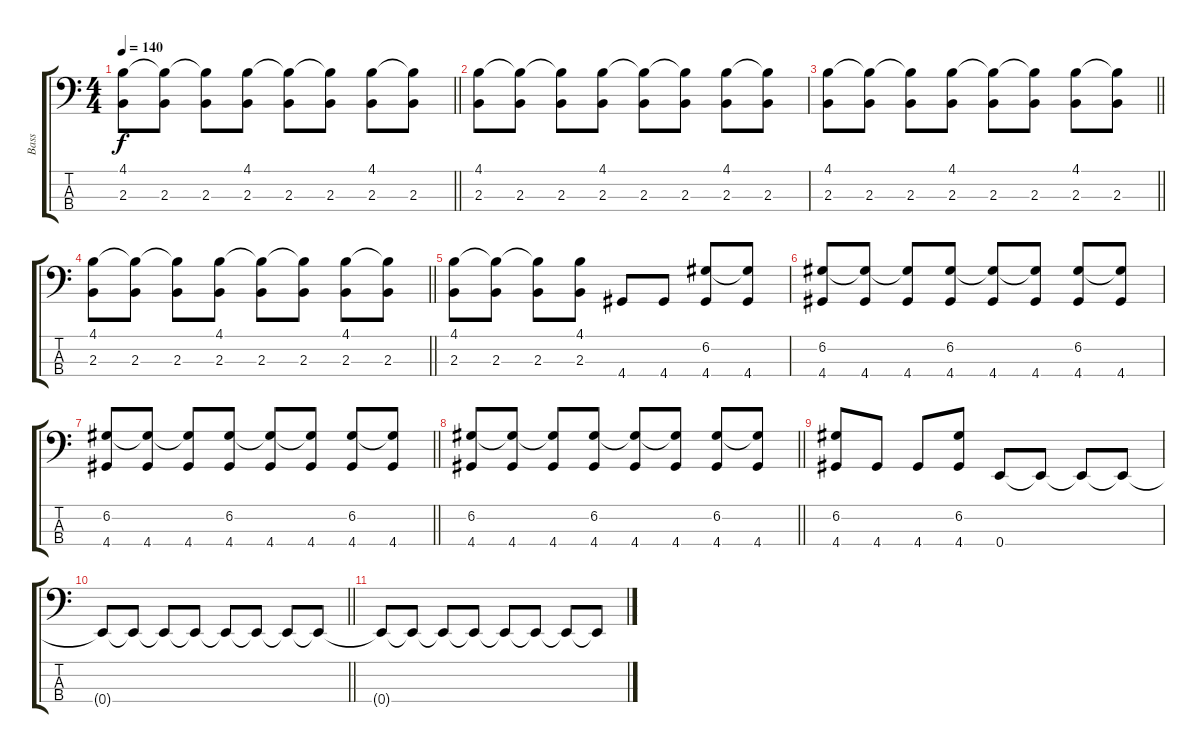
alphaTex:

\track ("Bass" "Bass") {instrument electricbassfinger}
\staff {score tabs}
\tuning (G2 D2 A1 E1) {hide}
\ts (4 4)
\tempo 140
\clef f4
\barLineRight lightlight
\ks c
(4.1 2.3).8{dy f} (4.1{t} 2.3).8 (4.1{t} 2.3).8 (4.1 2.3).8 (4.1{t} 2.3).8 (4.1{t} 2.3).8 (4.1 2.3).8 (4.1{t} 2.3).8 |
(4.1 2.3).8 (4.1{t} 2.3).8 (4.1{t} 2.3).8 (4.1 2.3).8 (4.1{t} 2.3).8 (4.1{t} 2.3).8 (4.1 2.3).8 (4.1{t} 2.3).8 |
\barLineRight lightlight
(4.1 2.3).8 (4.1{t} 2.3).8 (4.1{t} 2.3).8 (4.1 2.3).8 (4.1{t} 2.3).8 (4.1{t} 2.3).8 (4.1 2.3).8 (4.1{t} 2.3).8 |
\barLineRight lightlight
(4.1 2.3).8 (4.1{t} 2.3).8 (4.1{t} 2.3).8 (4.1 2.3).8 (4.1{t} 2.3).8 (4.1{t} 2.3).8 (4.1 2.3).8 (4.1{t} 2.3).8 |
(4.1 2.3).8 (4.1{t} 2.3).8 (4.1{t} 2.3).8 (4.1 2.3).8 4.4.8 4.4.8 (6.2 4.4).8 (6.2{t} 4.4).8 |
(6.2 4.4).8 (6.2{t} 4.4).8 (6.2{t} 4.4).8 (6.2 4.4).8 (6.2{t} 4.4).8 (6.2{t} 4.4).8 (6.2 4.4).8 (6.2{t} 4.4).8 |
\barLineRight lightlight
(6.2 4.4).8 (6.2{t} 4.4).8 (6.2{t} 4.4).8 (6.2 4.4).8 (6.2{t} 4.4).8 (6.2{t} 4.4).8 (6.2 4.4).8 (6.2{t} 4.4).8 |
\barLineRight lightlight
(6.2 4.4).8 (6.2{t} 4.4).8 (6.2{t} 4.4).8 (6.2 4.4).8 (6.2{t} 4.4).8 (6.2{t} 4.4).8 (6.2 4.4).8 (6.2{t} 4.4).8 |
(6.2 4.4).8 4.4.8 4.4.8 (6.2 4.4).8 0.4.8 0.4{t}.8 0.4{t}.8 0.4{t}.8 |
\barLineRight lightlight
0.4{t}.8 0.4{t}.8 0.4{t}.8 0.4{t}.8 0.4{t}.8 0.4{t}.8 0.4{t}.8 0.4{t}.8 |
0.4{t}.8 0.4{t}.8 0.4{t}.8 0.4{t}.8 0.4{t}.8 0.4{t}.8 0.4{t}.8 0.4{t}.8
